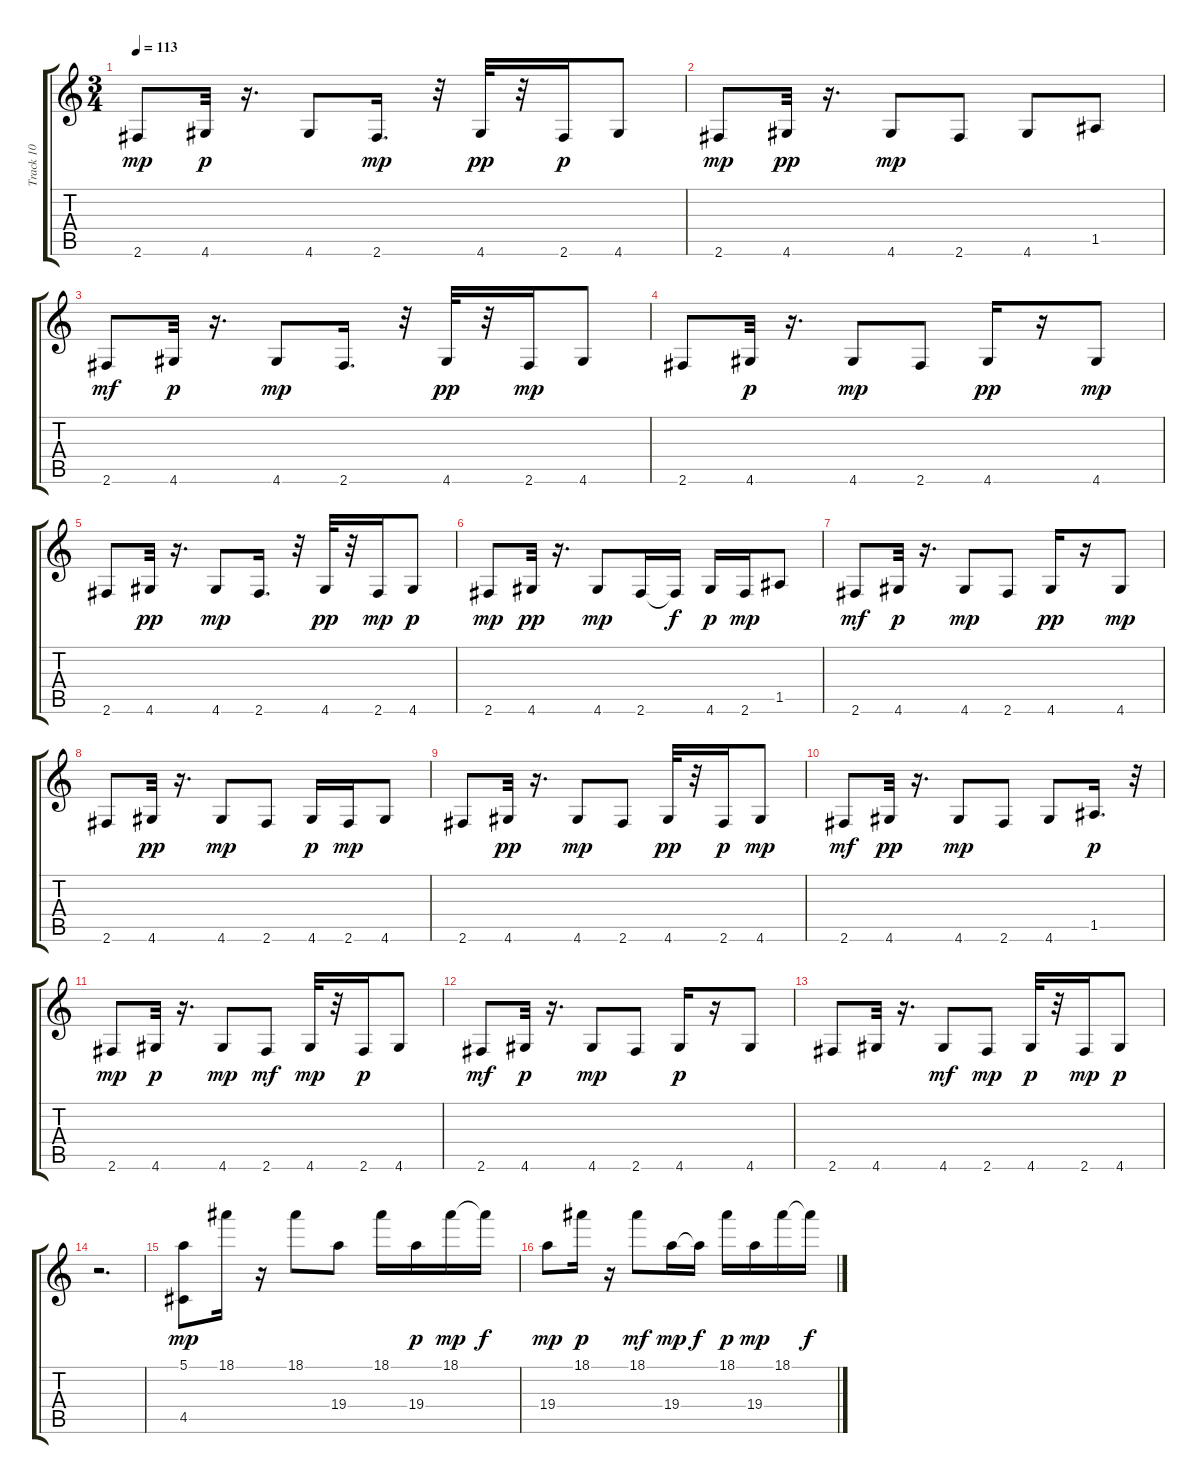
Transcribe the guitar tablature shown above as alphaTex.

\track ("Track 10" "Track 10") {instrument acousticbass}
\staff {score tabs}
\tuning (E4 B3 G3 D3 A2 E2) {hide}
\ts (3 4)
\tempo 113
\clef g2
\ks c
2.6.8{dy mp} 4.6.32{dy p} r.16{d} 4.6.8 2.6.16{d dy mp} r.32 4.6.32{dy pp} r.32 2.6.16{dy p} 4.6.8 |
2.6.8{dy mp} 4.6.32{dy pp} r.16{d} 4.6.8{dy mp} 2.6.8 4.6.8 1.5.8 |
2.6.8{dy mf} 4.6.32{dy p} r.16{d} 4.6.8{dy mp} 2.6.16{d} r.32 4.6.32{dy pp} r.32 2.6.16{dy mp} 4.6.8 |
2.6.8 4.6.32{dy p} r.16{d} 4.6.8{dy mp} 2.6.8 4.6.16{dy pp} r.16 4.6.8{dy mp} |
2.6.8 4.6.32{dy pp} r.16{d} 4.6.8{dy mp} 2.6.16{d} r.32 4.6.32{dy pp} r.32 2.6.16{dy mp} 4.6.8{dy p} |
2.6.8{dy mp} 4.6.32{dy pp} r.16{d} 4.6.8{dy mp} 2.6.16 2.6{t}.16{dy f} 4.6.16{dy p} 2.6.16{dy mp} 1.5.8 |
2.6.8{dy mf} 4.6.32{dy p} r.16{d} 4.6.8{dy mp} 2.6.8 4.6.16{dy pp} r.16 4.6.8{dy mp} |
2.6.8 4.6.32{dy pp} r.16{d} 4.6.8{dy mp} 2.6.8 4.6.16{dy p} 2.6.16{dy mp} 4.6.8 |
2.6.8 4.6.32{dy pp} r.16{d} 4.6.8{dy mp} 2.6.8 4.6.32{dy pp} r.32 2.6.16{dy p} 4.6.8{dy mp} |
2.6.8{dy mf} 4.6.32{dy pp} r.16{d} 4.6.8{dy mp} 2.6.8 4.6.8 1.5.16{d dy p} r.32 |
2.6.8{dy mp} 4.6.32{dy p} r.16{d} 4.6.8{dy mp} 2.6.8{dy mf} 4.6.32{dy mp} r.32 2.6.16{dy p} 4.6.8 |
2.6.8{dy mf} 4.6.32{dy p} r.16{d} 4.6.8{dy mp} 2.6.8 4.6.16{dy p} r.16 4.6.8 |
2.6.8 4.6.32 r.16{d} 4.6.8{dy mf} 2.6.8{dy mp} 4.6.32{dy p} r.32 2.6.16{dy mp} 4.6.8{dy p} |
r.2{d} |
(5.1 4.5).8{dy mp} 18.1.16 r.16 18.1.8 19.4.8 18.1.16 19.4.16{dy p} 18.1.16{dy mp} 18.1{t}.16{dy f} |
19.4.8{dy mp} 18.1.16{dy p} r.16 18.1.8{dy mf} 19.4.16{dy mp} 19.4{t}.16{dy f} 18.1.16{dy p} 19.4.16{dy mp} 18.1.16 18.1{t}.16{dy f}
